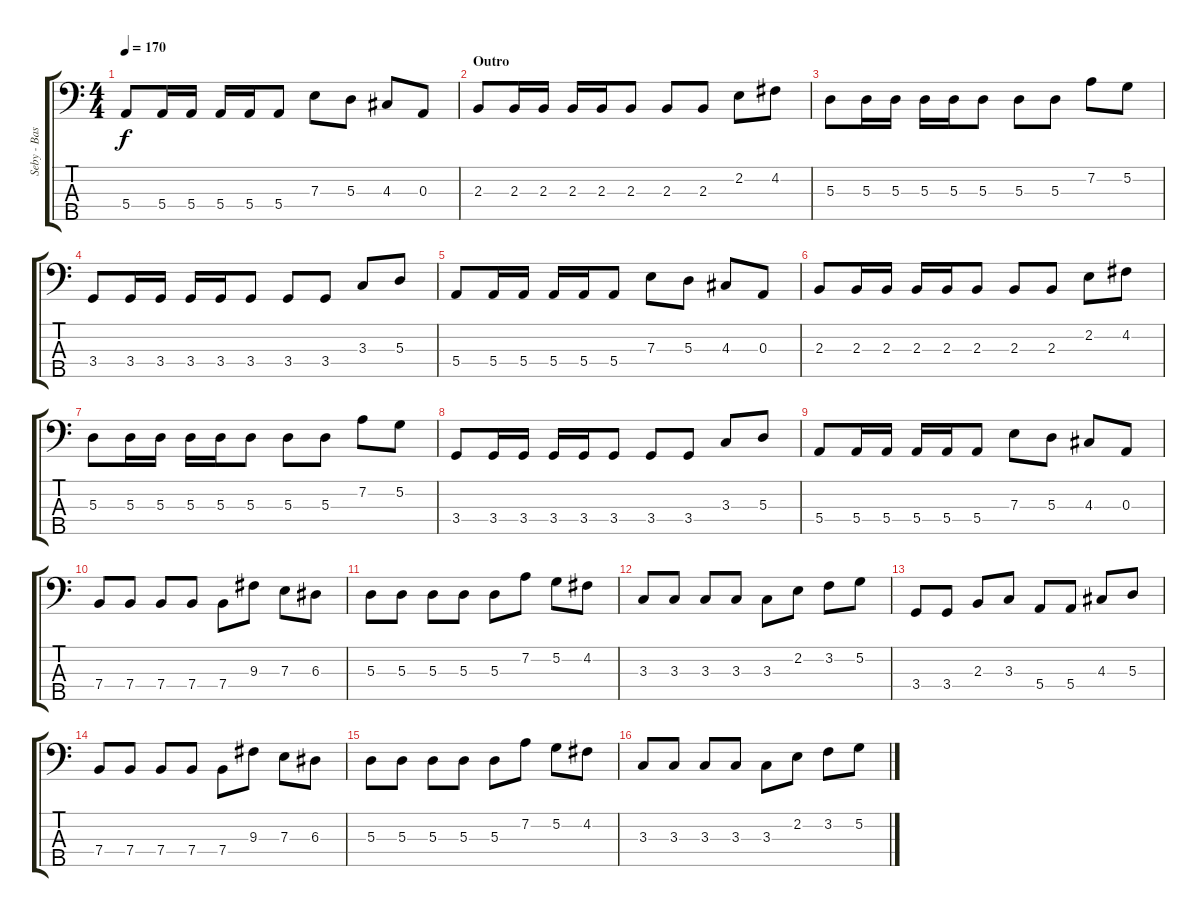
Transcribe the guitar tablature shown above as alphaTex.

\track ("Seby - Bass" "Seby - Bas") {instrument electricbasspick}
\staff {score tabs}
\tuning (G2 D2 A1 E1 B0) {hide}
\ts (4 4)
\tempo 170
\clef f4
\ks c
5.4.8{dy f} 5.4.16 5.4.16 5.4.16 5.4.16 5.4.8 7.3.8 5.3.8 4.3.8 0.3.8 |
\section ("" "Outro")
2.3.8 2.3.16 2.3.16 2.3.16 2.3.16 2.3.8 2.3.8 2.3.8 2.2.8 4.2.8 |
5.3.8 5.3.16 5.3.16 5.3.16 5.3.16 5.3.8 5.3.8 5.3.8 7.2.8 5.2.8 |
3.4.8 3.4.16 3.4.16 3.4.16 3.4.16 3.4.8 3.4.8 3.4.8 3.3.8 5.3.8 |
5.4.8 5.4.16 5.4.16 5.4.16 5.4.16 5.4.8 7.3.8 5.3.8 4.3.8 0.3.8 |
2.3.8 2.3.16 2.3.16 2.3.16 2.3.16 2.3.8 2.3.8 2.3.8 2.2.8 4.2.8 |
5.3.8 5.3.16 5.3.16 5.3.16 5.3.16 5.3.8 5.3.8 5.3.8 7.2.8 5.2.8 |
3.4.8 3.4.16 3.4.16 3.4.16 3.4.16 3.4.8 3.4.8 3.4.8 3.3.8 5.3.8 |
5.4.8 5.4.16 5.4.16 5.4.16 5.4.16 5.4.8 7.3.8 5.3.8 4.3.8 0.3.8 |
7.4.8 7.4.8 7.4.8 7.4.8 7.4.8 9.3.8 7.3.8 6.3.8 |
5.3.8 5.3.8 5.3.8 5.3.8 5.3.8 7.2.8 5.2.8 4.2.8 |
3.3.8 3.3.8 3.3.8 3.3.8 3.3.8 2.2.8 3.2.8 5.2.8 |
3.4.8 3.4.8 2.3.8 3.3.8 5.4.8 5.4.8 4.3.8 5.3.8 |
7.4.8 7.4.8 7.4.8 7.4.8 7.4.8 9.3.8 7.3.8 6.3.8 |
5.3.8 5.3.8 5.3.8 5.3.8 5.3.8 7.2.8 5.2.8 4.2.8 |
3.3.8 3.3.8 3.3.8 3.3.8 3.3.8 2.2.8 3.2.8 5.2.8
